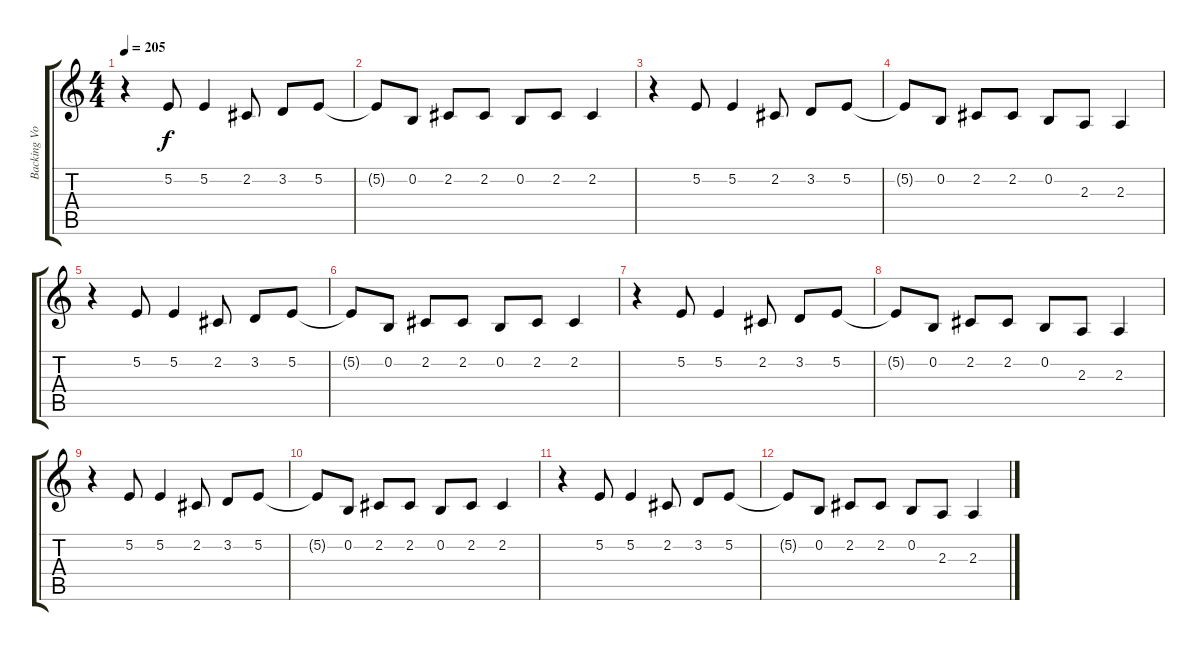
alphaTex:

\track ("Backing Vocal" "Backing Vo") {instrument bassoon}
\staff {score tabs}
\tuning (E4 B3 G3 D3 A2 E2) {hide}
\ts (4 4)
\tempo 205
\clef g2
\ks c
r.4{dy f} 5.2.8 5.2.4 2.2.8 3.2.8 5.2.8 |
5.2{t}.8 0.2.8 2.2.8 2.2.8 0.2.8 2.2.8 2.2.4 |
r.4 5.2.8 5.2.4 2.2.8 3.2.8 5.2.8 |
5.2{t}.8 0.2.8 2.2.8 2.2.8 0.2.8 2.3.8 2.3.4 |
r.4 5.2.8 5.2.4 2.2.8 3.2.8 5.2.8 |
5.2{t}.8 0.2.8 2.2.8 2.2.8 0.2.8 2.2.8 2.2.4 |
r.4 5.2.8 5.2.4 2.2.8 3.2.8 5.2.8 |
5.2{t}.8 0.2.8 2.2.8 2.2.8 0.2.8 2.3.8 2.3.4 |
r.4 5.2.8 5.2.4 2.2.8 3.2.8 5.2.8 |
5.2{t}.8 0.2.8 2.2.8 2.2.8 0.2.8 2.2.8 2.2.4 |
r.4 5.2.8 5.2.4 2.2.8 3.2.8 5.2.8 |
5.2{t}.8 0.2.8 2.2.8 2.2.8 0.2.8 2.3.8 2.3.4
